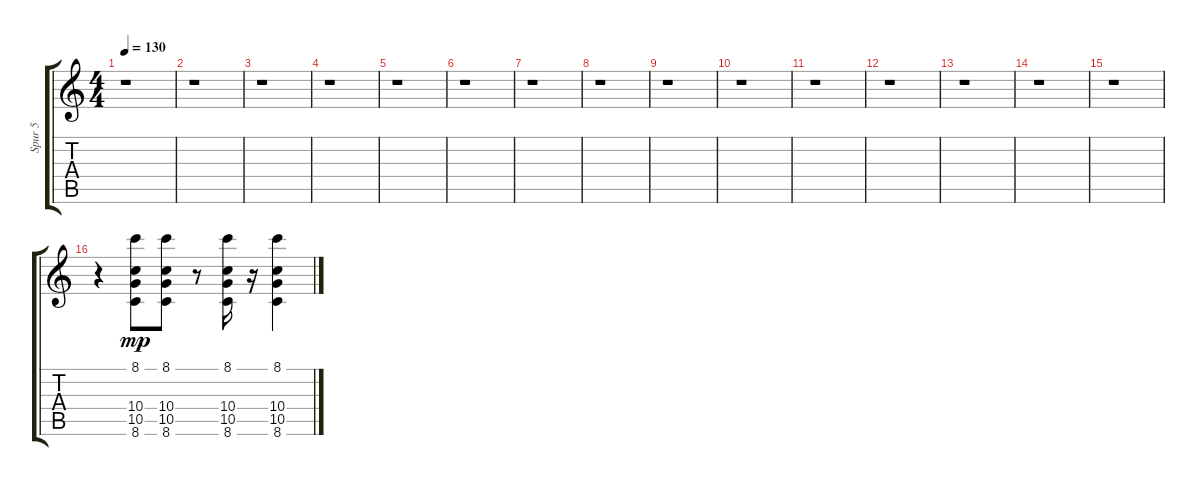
\track ("Spur 5" "Spur 5") {instrument electricguitarjazz}
\staff {score tabs}
\tuning (E4 B3 G3 D3 A2 E2) {hide}
\ts (4 4)
\tempo 130
\clef g2
\ks c
r.1{dy mp instrument electricguitarjazz} |
r.1 |
r.1 |
r.1 |
r.1 |
r.1 |
r.1 |
r.1 |
r.1 |
r.1 |
r.1 |
r.1 |
r.1 |
r.1 |
r.1 |
r.4 (8.1 10.4 10.5 8.6).8 (8.1 10.4 10.5 8.6).8 r.8 (8.1 10.4 10.5 8.6).16 r.16 (8.1 10.4 10.5 8.6).4
